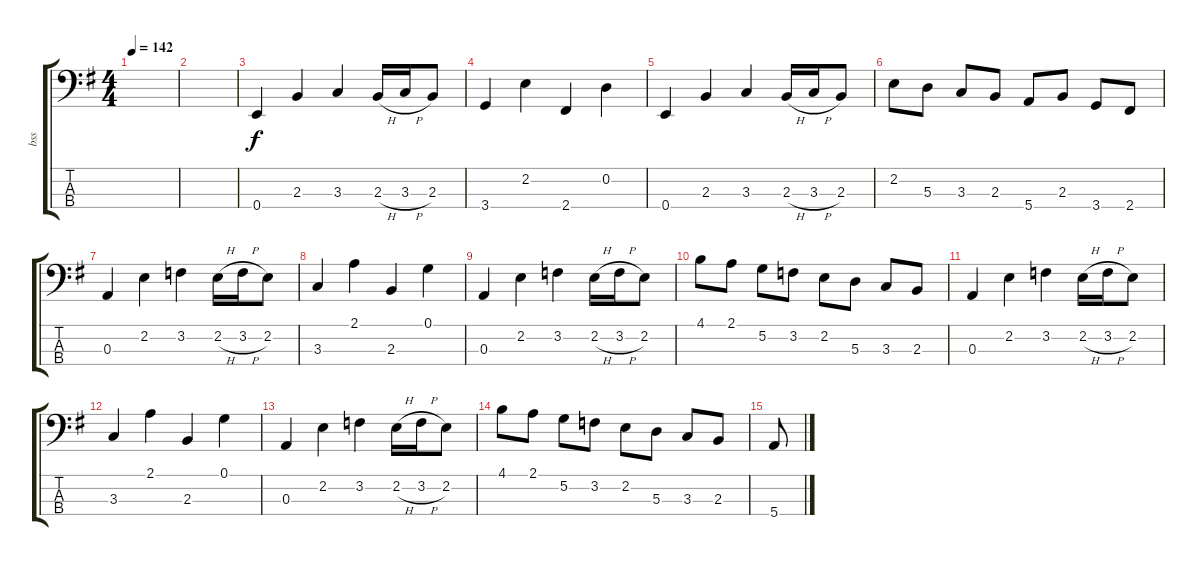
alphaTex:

\track ("bss" "bss") {instrument electricbassfinger}
\staff {score tabs}
\tuning (G2 D2 A1 E1) {hide}
\ts (4 4)
\tempo 142
\clef f4
\ks g
|
|
0.4.4 2.3.4 3.3.4 2.3{h}.16 3.3{h}.16 2.3.8 |
3.4.4 2.2.4 2.4.4 0.2.4 |
0.4.4 2.3.4 3.3.4 2.3{h}.16 3.3{h}.16 2.3.8 |
2.2.8 5.3.8 3.3.8 2.3.8 5.4.8 2.3.8 3.4.8 2.4.8 |
0.3.4 2.2.4 3.2.4 2.2{h}.16 3.2{h}.16 2.2.8 |
3.3.4 2.1.4 2.3.4 0.1.4 |
0.3.4 2.2.4 3.2.4 2.2{h}.16 3.2{h}.16 2.2.8 |
4.1.8 2.1.8 5.2.8 3.2.8 2.2.8 5.3.8 3.3.8 2.3.8 |
0.3.4 2.2.4 3.2.4 2.2{h}.16 3.2{h}.16 2.2.8 |
3.3.4 2.1.4 2.3.4 0.1.4 |
0.3.4 2.2.4 3.2.4 2.2{h}.16 3.2{h}.16 2.2.8 |
4.1.8 2.1.8 5.2.8 3.2.8 2.2.8 5.3.8 3.3.8 2.3.8 |
5.4.8
